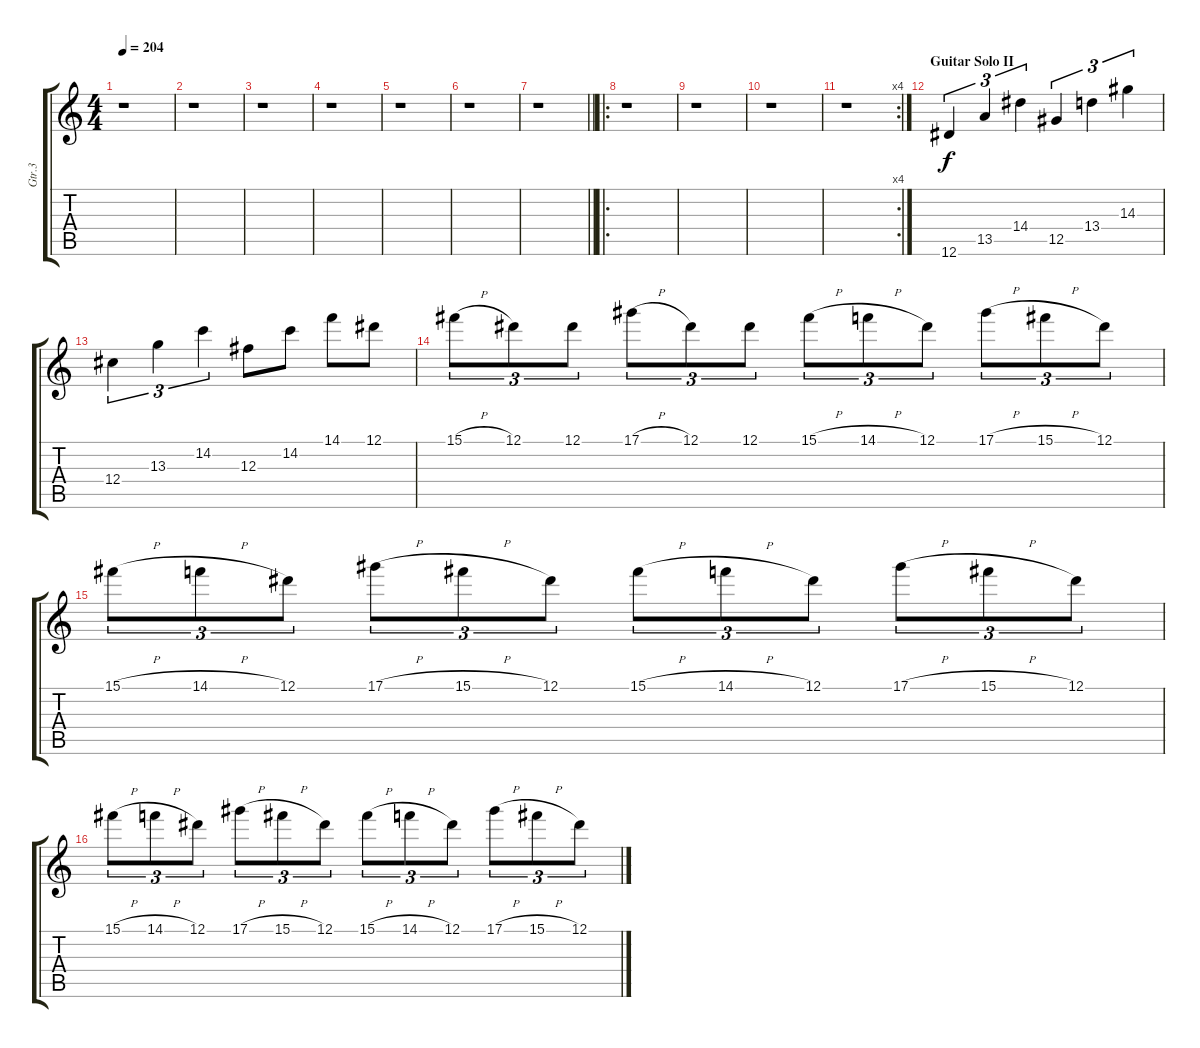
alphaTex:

\track ("Gtr.3" "Gtr.3") {instrument distortionguitar}
\staff {score tabs}
\tuning (Eb4 Bb3 Gb3 Db3 Ab2 Eb2) {hide}
\ts (4 4)
\tempo 204
\clef g2
\ks c
r.1{dy f} |
r.1 |
r.1 |
r.1 |
r.1 |
r.1 |
\barLineRight lightlight
r.1 |
\ro
r.1 |
r.1 |
r.1 |
\rc 4
r.1 |
\section ("" "Guitar Solo II")
12.6.4{tu (3 2)} 13.5.4{tu (3 2)} 14.4.4{tu (3 2)} 12.5.4{tu (3 2)} 13.4.4{tu (3 2)} 14.3.4{tu (3 2)} |
12.4.4{tu (3 2)} 13.3.4{tu (3 2)} 14.2.4{tu (3 2)} 12.3.8 14.2.8 14.1.8 12.1.8 |
15.1{h}.8{tu (3 2)} 12.1.8{tu (3 2)} 12.1.8{tu (3 2)} 17.1{h}.8{tu (3 2)} 12.1.8{tu (3 2)} 12.1.8{tu (3 2)} 15.1{h}.8{tu (3 2)} 14.1{h}.8{tu (3 2)} 12.1.8{tu (3 2)} 17.1{h}.8{tu (3 2)} 15.1{h}.8{tu (3 2)} 12.1.8{tu (3 2)} |
15.1{h}.8{tu (3 2)} 14.1{h}.8{tu (3 2)} 12.1.8{tu (3 2)} 17.1{h}.8{tu (3 2)} 15.1{h}.8{tu (3 2)} 12.1.8{tu (3 2)} 15.1{h}.8{tu (3 2)} 14.1{h}.8{tu (3 2)} 12.1.8{tu (3 2)} 17.1{h}.8{tu (3 2)} 15.1{h}.8{tu (3 2)} 12.1.8{tu (3 2)} |
15.1{h}.8{tu (3 2)} 14.1{h}.8{tu (3 2)} 12.1.8{tu (3 2)} 17.1{h}.8{tu (3 2)} 15.1{h}.8{tu (3 2)} 12.1.8{tu (3 2)} 15.1{h}.8{tu (3 2)} 14.1{h}.8{tu (3 2)} 12.1.8{tu (3 2)} 17.1{h}.8{tu (3 2)} 15.1{h}.8{tu (3 2)} 12.1.8{tu (3 2)}
